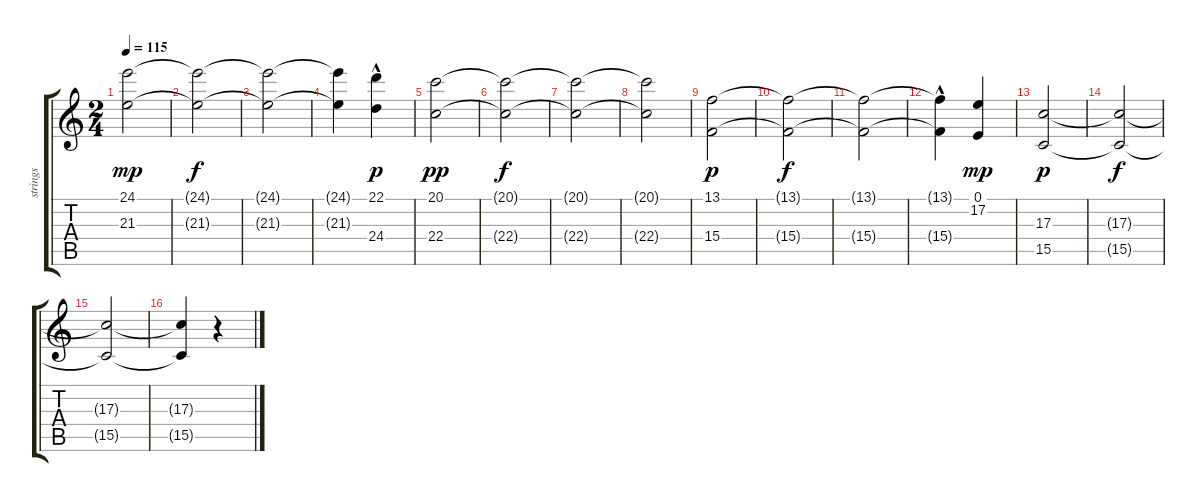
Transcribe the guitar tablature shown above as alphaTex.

\track ("strings" "strings") {instrument stringensemble2}
\staff {score tabs}
\tuning (E4 B3 G3 D3 A2 E2) {hide}
\ts (2 4)
\tempo 115
\clef g2
\ks c
(24.1 21.3).2{dy mp} |
(24.1{t} 21.3{t}).2{dy f} |
(24.1{t} 21.3{t}).2 |
(24.1{t} 21.3{t}).4 (22.1 24.4{hac}).4{dy p} |
(20.1 22.4).2{dy pp} |
(20.1{t} 22.4{t}).2{dy f} |
(20.1{t} 22.4{t}).2 |
(20.1{t} 22.4{t}).2 |
(13.1 15.4).2{dy p} |
(13.1{t} 15.4{t}).2{dy f} |
(13.1{t} 15.4{t}).2 |
(13.1{t} 15.4{hac t}).4 (0.1 17.2).4{dy mp} |
(17.3 15.5).2{dy p} |
(17.3{t} 15.5{t}).2{dy f} |
(17.3{t} 15.5{t}).2 |
(17.3{t} 15.5{t}).4 r.4
